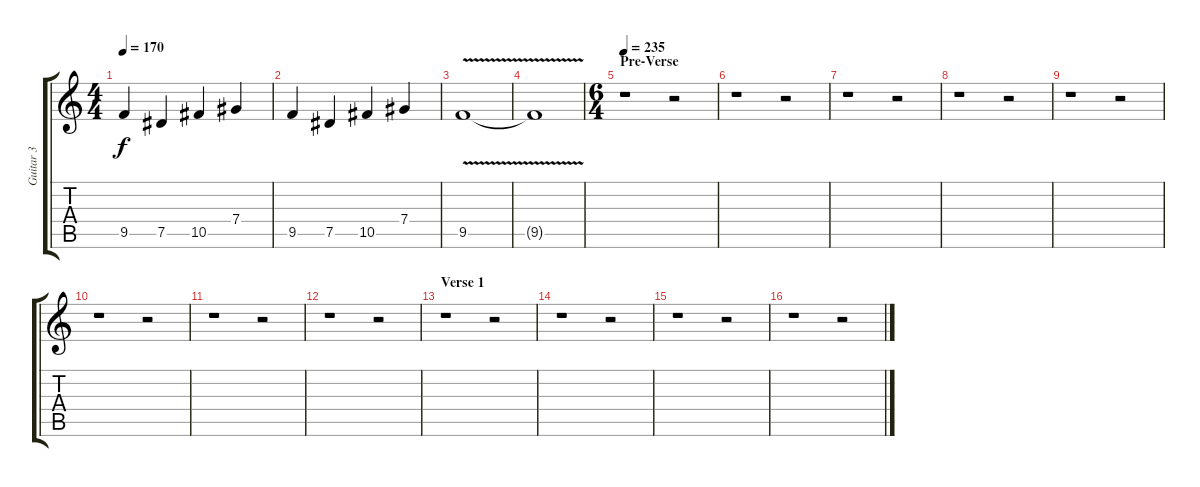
\track ("Guitar 3" "Guitar 3") {instrument distortionguitar}
\staff {score tabs}
\tuning (Eb4 Bb3 Gb3 Db3 Ab2 Eb2) {hide}
\ts (4 4)
\tempo 170
\clef g2
\ks c
9.5.4{dy f} 7.5.4 10.5.4 7.4.4 |
9.5.4 7.5.4 10.5.4 7.4.4 |
9.5{v}.1 |
9.5{t}.1 |
\ts (6 4)
\section ("" "Pre-Verse")
\tempo 235
r.1 r.2 |
r.1 r.2 |
r.1 r.2 |
r.1 r.2 |
r.1 r.2 |
r.1 r.2 |
r.1 r.2 |
r.1 r.2 |
\section ("" "Verse 1")
r.1 r.2 |
r.1 r.2 |
r.1 r.2 |
r.1 r.2
